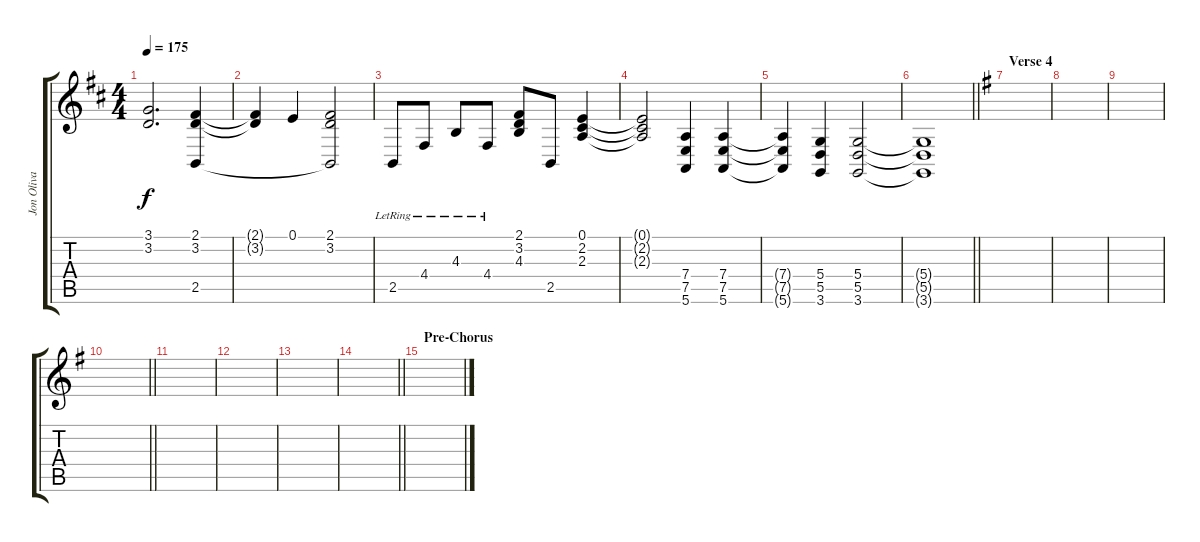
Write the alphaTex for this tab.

\track ("Jon Oliva kb1" "Jon Oliva ") {instrument acousticgrandpiano}
\staff {score tabs}
\tuning (E4 B3 G3 D3 A2 E2) {hide}
\ts (4 4)
\tempo 175
\clef g2
\ks bminor
(3.1 3.2).2{d dy f} (2.1 3.2 2.5{t}).4 |
(2.1{t} 3.2{t}).4 0.1.4 (2.1 3.2 2.5{t}).2 |
2.5{lr}.8 4.4{lr}.8 4.3{lr}.8 4.4{lr}.8 (2.1 3.2 4.3).8 2.5.8 (0.1 2.2 2.3).4 |
(0.1{t} 2.2{t} 2.3{t}).2 (7.4 7.5 5.6).4 (7.4 7.5 5.6).4 |
(7.4{t} 7.5{t} 5.6{t}).4 (5.4 5.5 3.6).4 (5.4 5.5 3.6).2 |
\barLineRight lightlight
(5.4{t} 5.5{t} 3.6{t}).1 |
\section ("" "Verse 4")
\ks eminor
|
|
|
\barLineRight lightlight
|
|
|
|
\barLineRight lightlight
|
\section ("" "Pre-Chorus")
